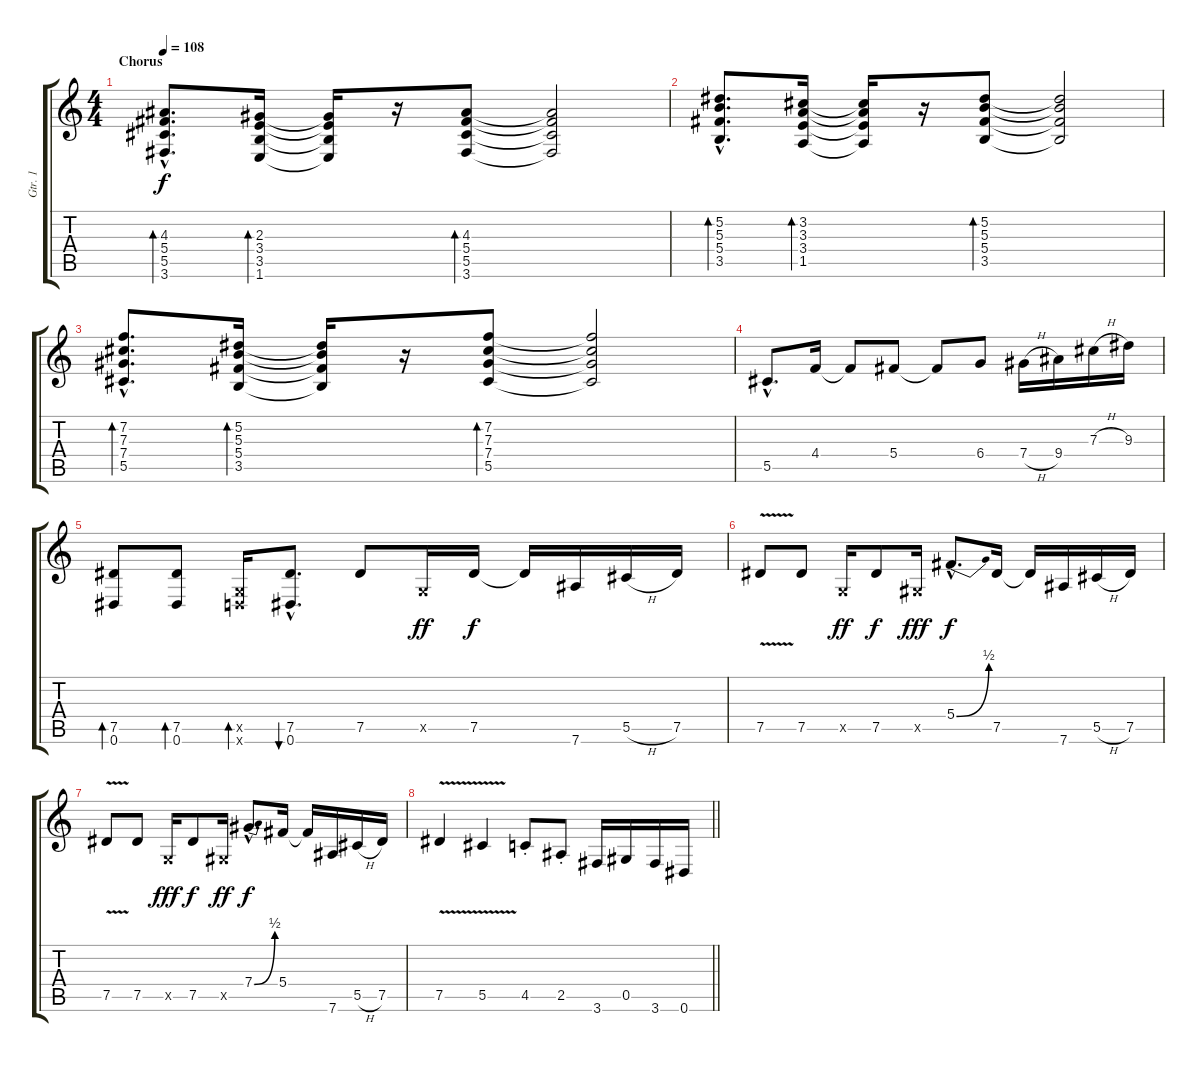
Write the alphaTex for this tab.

\track ("Gtr. 1" "Gtr. 1") {instrument distortionguitar}
\staff {score tabs}
\tuning (Eb4 Bb3 Gb3 Db3 Ab2 Eb2) {hide}
\ts (4 4)
\section ("" "Chorus")
\tempo 108
\clef g2
\ks c
(4.3{hac} 5.4{hac} 5.5{hac} 3.6{hac}).8{d bd 60 dy f} (2.3 3.4 3.5 1.6).16{bd 60} (2.3{t} 3.4{t} 3.5{t} 1.6{t}).16 r.16 (4.3 5.4 5.5 3.6).8{bd 60} (4.3{t} 5.4{t} 5.5{t} 3.6{t}).2 |
(5.2{hac} 5.3{hac} 5.4{hac} 3.5{hac}).8{d bd 60} (3.2 3.3 3.4 1.5).16{bd 60} (3.2{t} 3.3{t} 3.4{t} 1.5{t}).16 r.16 (5.2 5.3 5.4 3.5).8{bd 60} (5.2{t} 5.3{t} 5.4{t} 3.5{t}).2 |
(7.2{hac} 7.3{hac} 7.4{hac} 5.5{hac}).8{d bd 60} (5.2 5.3 5.4 3.5).16{bd 60} (5.2{t} 5.3{t} 5.4{t} 3.5{t}).16 r.16 (7.2 7.3 7.4 5.5).8{bd 60} (7.2{t} 7.3{t} 7.4{t} 5.5{t}).2 |
5.5{hac}.8{d} 4.4.16 4.4{t}.8 5.4.8 5.4{t}.8 6.4.8 7.4{h}.16 9.4.16 7.3{h}.16 9.3.16 |
(7.5 0.6).8{bd 60} (7.5 0.6).8{bd 60} (-1.5{x} -1.6{x}).16{bd 60} (7.5{hac} 0.6{hac}).8{d bu 60} 7.5.8 -1.5{x}.16{dy ff} 7.5.16{dy f} 7.5{t}.16 7.6.16 5.5{h}.16 7.5.16 |
7.5{v}.8 7.5.8 -1.5{x}.16{dy ff} 7.5.8{dy f} 0.5{x}.16{dy fff} 5.4{be (bend 0 0 60 2) hac}.8{d dy f} 7.5.16 7.5{t}.16 7.6.16 5.5{h}.16 7.5.16 |
7.5{v}.8 7.5.8 -1.5{x}.16{dy fff} 7.5.8{dy f} 0.5{x}.16{dy ff} 7.4{be (bend 0 0 60 2) hac}.8{d dy f} 5.4.16 5.4{t}.16 7.6.16 5.5{h}.16 7.5.16 |
\barLineRight lightlight
7.5{v}.4 5.5{v}.4 4.5{st}.8 2.5{st}.8 3.6.16 0.5.16 3.6.16 0.6.16
